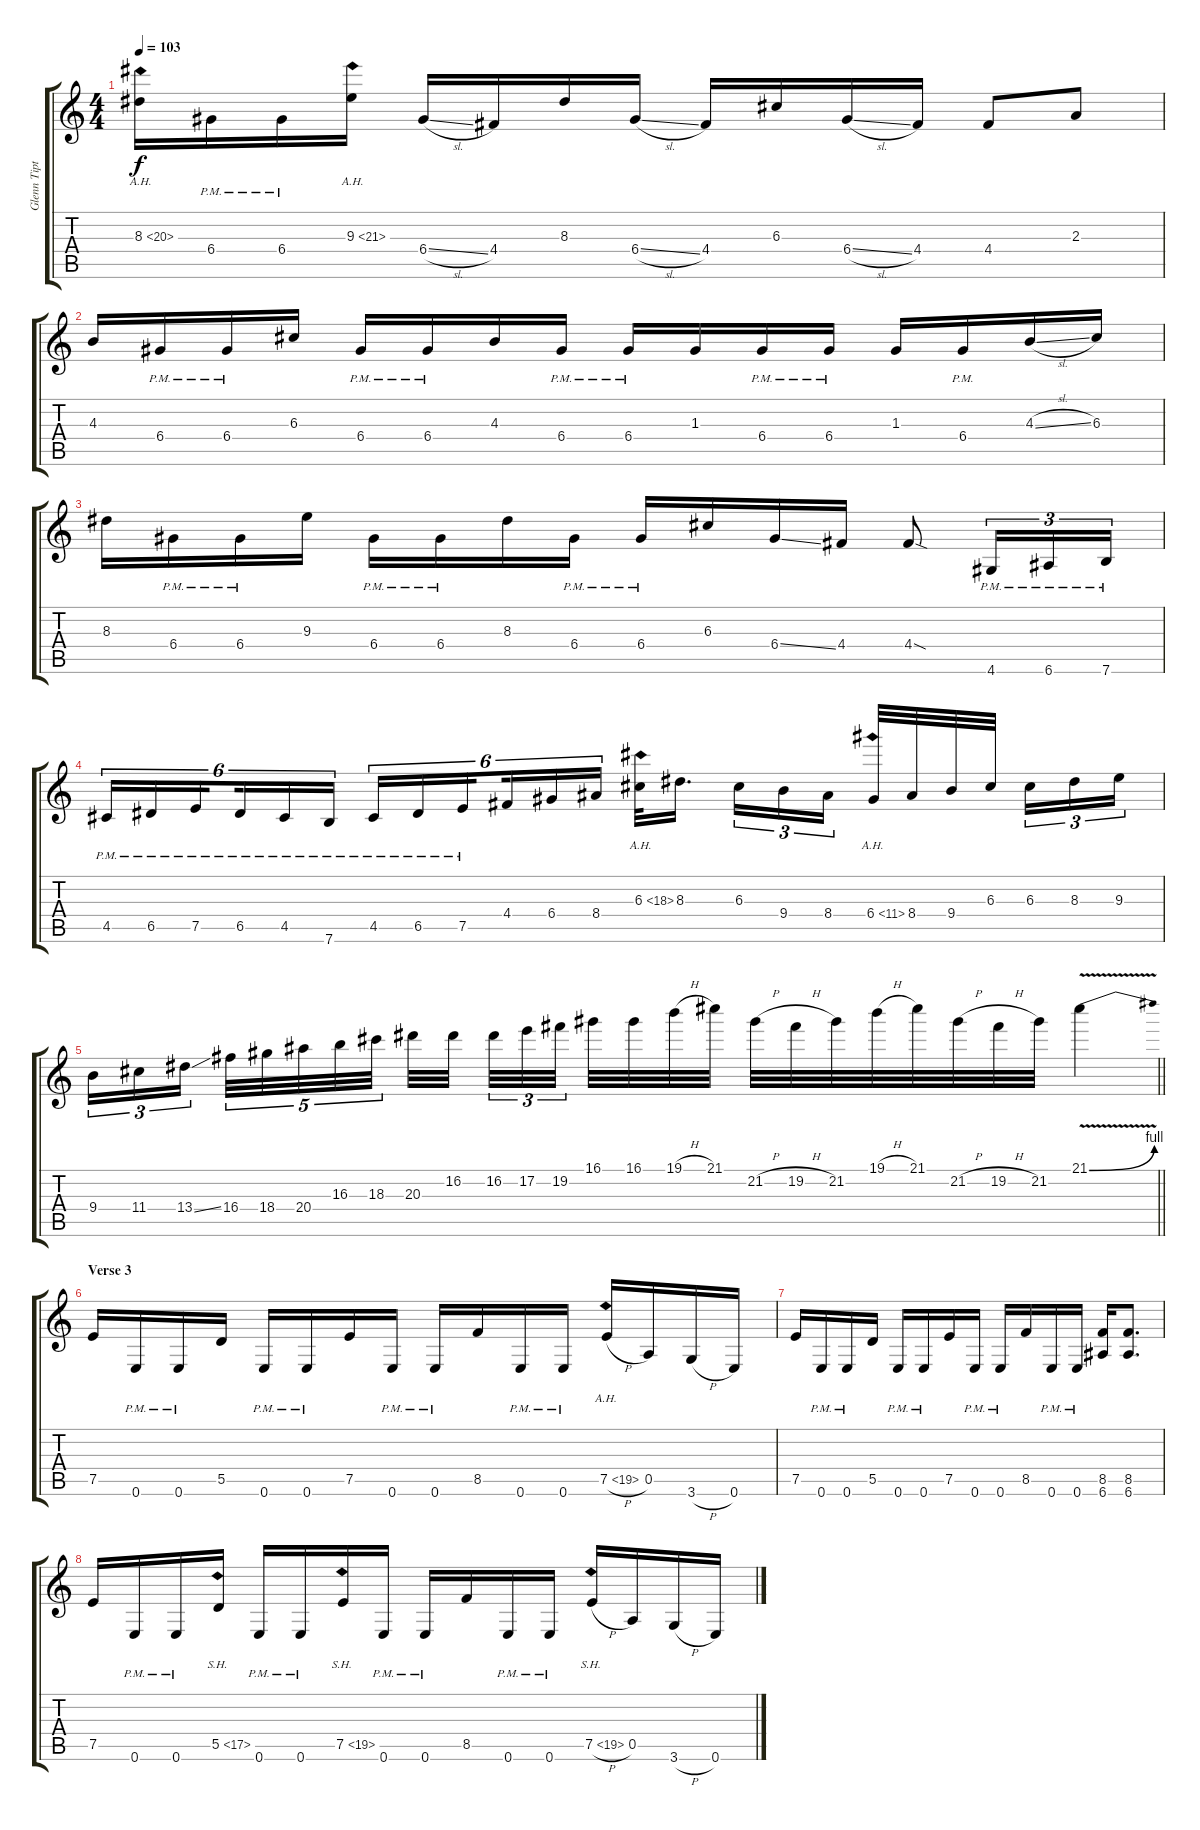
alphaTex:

\track ("Glenn Tipton" "Glenn Tipt") {instrument distortionguitar}
\staff {score tabs}
\tuning (E4 B3 G3 D3 A2 E2) {hide}
\ts (4 4)
\tempo 103
\clef g2
\ks c
8.3{ah 12}.16{dy f} 6.4{pm}.16 6.4{pm}.16 9.3{ah 12}.16 6.4{sl}.16 4.4.16 8.3.16 6.4{sl}.16 4.4.16 6.3.16 6.4{sl}.16 4.4.16 4.4.8 2.3.8 |
4.3.16 6.4{pm}.16 6.4{pm}.16 6.3.16 6.4{pm}.16 6.4{pm}.16 4.3.16 6.4{pm}.16 6.4{pm}.16 1.3.16 6.4{pm}.16 6.4{pm}.16 1.3.16 6.4{pm}.16 4.3{sl}.16 6.3.16 |
8.3.16 6.4{pm}.16 6.4{pm}.16 9.3.16 6.4{pm}.16 6.4{pm}.16 8.3.16 6.4{pm}.16 6.4{pm}.16 6.3.16 6.4{ss}.16 4.4.16 4.4{sod}.8 4.6{pm}.16{tu (3 2)} 6.6{pm}.16{tu (3 2)} 7.6{pm}.16{tu (3 2)} |
4.5{pm}.16{tu (6 4)} 6.5{pm}.16{tu (6 4)} 7.5{pm}.16{tu (6 4) beam splitsecondary} 6.5{pm}.16{tu (6 4)} 4.5{pm}.16{tu (6 4)} 7.6{pm}.16{tu (6 4)} 4.5{pm}.16{tu (6 4)} 6.5{pm}.16{tu (6 4)} 7.5{pm}.16{tu (6 4) beam splitsecondary} 4.4.16{tu (6 4)} 6.4.16{tu (6 4)} 8.4.16{tu (6 4)} 6.3{ah 12}.32 8.3.16{d beam splitsecondary} 6.3.16{tu (3 2)} 9.4.16{tu (3 2)} 8.4.16{tu (3 2)} 6.4{ah 5}.32 8.4.32 9.4.32 6.3.32{beam splitsecondary} 6.3.16{tu (3 2)} 8.3.16{tu (3 2)} 9.3.16{tu (3 2)} |
\barLineRight lightlight
9.4.16{tu (3 2)} 11.4.16{tu (3 2)} 13.4{ss}.16{tu (3 2) beam splitsecondary} 16.4.32{tu (5 4)} 18.4.32{tu (5 4)} 20.4.32{tu (5 4)} 16.3.32{tu (5 4)} 18.3.32{tu (5 4)} 20.3.32 16.2.32{beam splitsecondary} 16.2.32{tu (3 2)} 17.2.32{tu (3 2)} 19.2.32{tu (3 2) beam splitsecondary} 16.1.32 16.1.32 19.1{h}.32 21.1.32 21.2{h}.32 19.2{h}.32 21.2.32 19.1{h}.32 21.1.32 21.2{h}.32 19.2{h}.32 21.2.32 21.1{be (bend 0 0 60 4) v}.4 |
\section ("" "Verse 3")
7.5.16{volume 15 balance 15} 0.6{pm}.16 0.6{pm}.16 5.5.16 0.6{pm}.16 0.6{pm}.16 7.5.16 0.6{pm}.16 0.6{pm}.16 8.5.16 0.6{pm}.16 0.6{pm}.16 7.5{ah 12 h}.16 0.5.16 3.6{h}.16 0.6.16 |
7.5.16 0.6{pm}.16 0.6{pm}.16 5.5.16 0.6{pm}.16 0.6{pm}.16 7.5.16 0.6{pm}.16 0.6{pm}.16 8.5.16 0.6{pm}.16 0.6{pm}.16 (8.5 6.6).16 (8.5 6.6).8{d} |
7.5.16 0.6{pm}.16 0.6{pm}.16 5.5{sh 12}.16 0.6{pm}.16 0.6{pm}.16 7.5{sh 12}.16 0.6{pm}.16 0.6{pm}.16 8.5.16 0.6{pm}.16 0.6{pm}.16 7.5{sh 12 h}.16 0.5.16 3.6{h}.16 0.6.16
